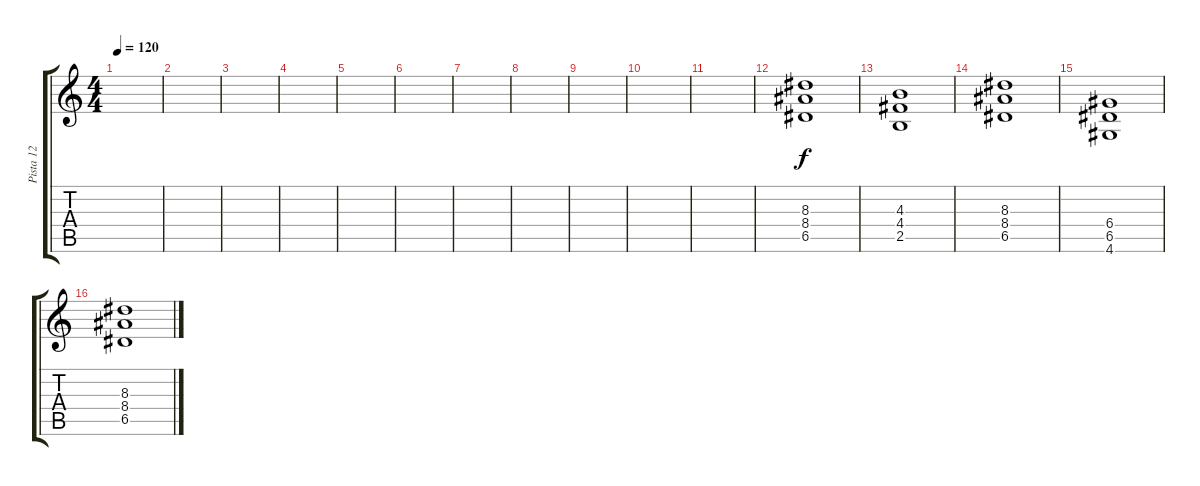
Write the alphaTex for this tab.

\track ("Pista 12" "Pista 12") {instrument distortionguitar}
\staff {score tabs}
\tuning (E4 B3 G3 D3 A2 E2) {hide}
\ts (4 4)
\tempo 120
\clef g2
\ks c
|
|
|
|
|
|
|
|
|
|
|
(8.3 8.4 6.5).1 |
(4.3 4.4 2.5).1 |
(8.3 8.4 6.5).1 |
(6.4 6.5 4.6).1 |
(8.3 8.4 6.5).1
